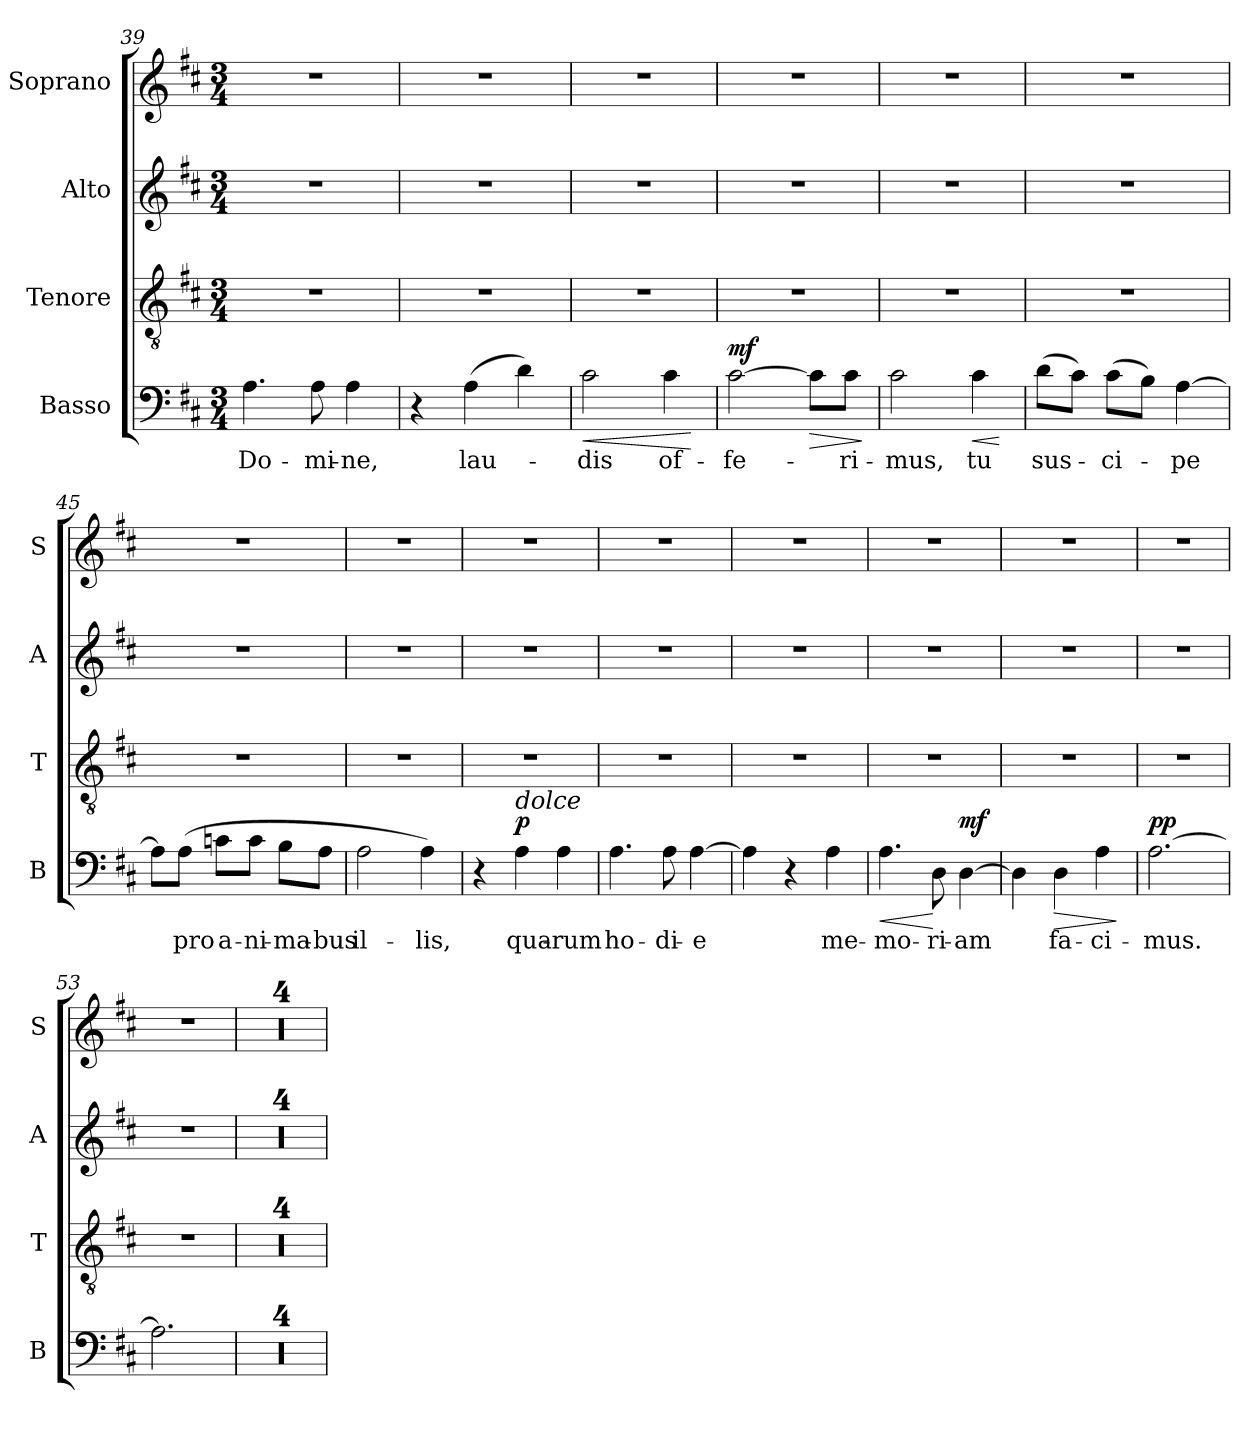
**kern	**text	**dynam	**kern	**kern	**kern
*part4	*part4	*part4	*part3	*part2	*part1
*staff4	*staff4	*staff4	*staff3	*staff2	*staff1
*I"Basso	*	*	*I"Tenore	*I"Alto	*I"Soprano
*I'B	*	*	*I'T	*I'A	*I'S
*clefF4	*	*	*clefGv2	*clefG2	*clefG2
*k[f#c#]	*	*	*k[f#c#]	*k[f#c#]	*k[f#c#]
*b:	*	*	*b:	*b:	*b:
*M3/4	*	*	*M3/4	*M3/4	*M3/4
=39	=39	=39	=39	=39	=39
!	!LO:LY:b	!	!	!	!
4.A\	Do-	.	2.r	2.r	2.r
!	!LO:LY:b	!	!	!	!
8A\	-mi-	.	.	.	.
!	!LO:LY:b	!	!	!	!
4A\	-ne,	.	.	.	.
!!LO:LB:g=z
=40	=40	=40	=40	=40	=40
4r	.	.	2.r	2.r	2.r
!	!LO:LY:b	!	!	!	!
(>4A\	lau-	.	.	.	.
4d\)	.	.	.	.	.
=41	=41	=41	=41	=41	=41
!	!LO:LY:b	!LO:HP:b	!	!	!
2c#\	-dis	<	2.r	2.r	2.r
!	!LO:LY:b	!	!	!	!
4c#\	of-	.	.	.	.
.	.	[	.	.	.
=42	=42	=42	=42	=42	=42
!	!LO:LY:b	!LO:DY:a	!	!	!
[2c#\	-fe-	mf	2.r	2.r	2.r
!	!	!LO:HP:b	!	!	!
8c#\L]	.	>	.	.	.
!	!LO:LY:b	!	!	!	!
8c#\J	-ri-	.	.	.	.
.	.	]	.	.	.
=43	=43	=43	=43	=43	=43
!	!LO:LY:b	!	!	!	!
2c#\	-mus,	.	2.r	2.r	2.r
!	!LO:LY:b	!LO:HP:b	!	!	!
4c#\	tu	<	.	.	.
.	.	[	.	.	.
=44	=44	=44	=44	=44	=44
!	!LO:LY:b	!	!	!	!
(>8d\L	sus-	.	2.r	2.r	2.r
8c#\J)	.	.	.	.	.
!	!LO:LY:b	!	!	!	!
(>8c#\L	-ci-	.	.	.	.
8B\J)	.	.	.	.	.
!	!LO:LY:b	!	!	!	!
[4A\	-pe	.	.	.	.
=45	=45	=45	=45	=45	=45
8A\L]	.	.	2.r	2.r	2.r
!	!LO:LY:b	!	!	!	!
(>8A\J	pro	.	.	.	.
!	!LO:LY:b	!	!	!	!
8cn\L	a-	.	.	.	.
!	!LO:LY:b	!	!	!	!
8c\J	-ni-	.	.	.	.
!	!LO:LY:b	!	!	!	!
8B\L	-ma-	.	.	.	.
!	!LO:LY:b	!	!	!	!
8A\J	-bus	.	.	.	.
=46	=46	=46	=46	=46	=46
!	!LO:LY:b	!	!	!	!
2A\	il-	.	2.r	2.r	2.r
!	!LO:LY:b	!	!	!	!
4A\)	-lis,	.	.	.	.
!!LO:PB:g=z
=47	=47	=47	=47	=47	=47
4r	.	.	2.r	2.r	2.r
!LO:TX:a:i:t=dolce	!	!	!	!	!
!	!LO:LY:b	!LO:DY:a	!	!	!
4A\	qua-	p	.	.	.
!	!LO:LY:b	!	!	!	!
4A\	-rum	.	.	.	.
=48	=48	=48	=48	=48	=48
!	!LO:LY:b	!	!	!	!
4.A\	ho-	.	2.r	2.r	2.r
!	!LO:LY:b	!	!	!	!
8A\	-di-	.	.	.	.
!	!LO:LY:b	!	!	!	!
[4A\	-e	.	.	.	.
=49	=49	=49	=49	=49	=49
4A\]	.	.	2.r	2.r	2.r
4r	.	.	.	.	.
!	!LO:LY:b	!	!	!	!
4A\	me-	.	.	.	.
=50	=50	=50	=50	=50	=50
!	!LO:LY:b	!LO:HP:b	!	!	!
4.A\	-mo-	<	2.r	2.r	2.r
!	!LO:LY:b	!	!	!	!
8D\	-ri-	[	.	.	.
!	!LO:LY:b	!LO:DY:a	!	!	!
[4D\	-am	mf	.	.	.
=51	=51	=51	=51	=51	=51
4D\]	.	.	2.r	2.r	2.r
!	!LO:LY:b	!LO:HP:b	!	!	!
4D\	fa-	>	.	.	.
!	!LO:LY:b	!	!	!	!
4A\	-ci-	.	.	.	.
.	.	]	.	.	.
=52	=52	=52	=52	=52	=52
!	!LO:LY:b	!LO:DY:b	!	!	!
!	!	!LO:DY:n=1:a	!	!	!
[2.A\	-mus.	p p	2.r	2.r	2.r
=53	=53	=53	=53	=53	=53
2.A\]	.	.	2.r	2.r	2.r
=54	=54	=54	=54	=54	=54
2.r	.	.	2.r	2.r	2.r
=55	=55	=55	=55	=55	=55
2.r	.	.	2.r	2.r	2.r
=56	=56	=56	=56	=56	=56
2.r	.	.	2.r	2.r	2.r
=57	=57	=57	=57	=57	=57
2.r	.	.	2.r	2.r	2.r
=	=	=	=	=	=
*-	*-	*-	*-	*-	*-
